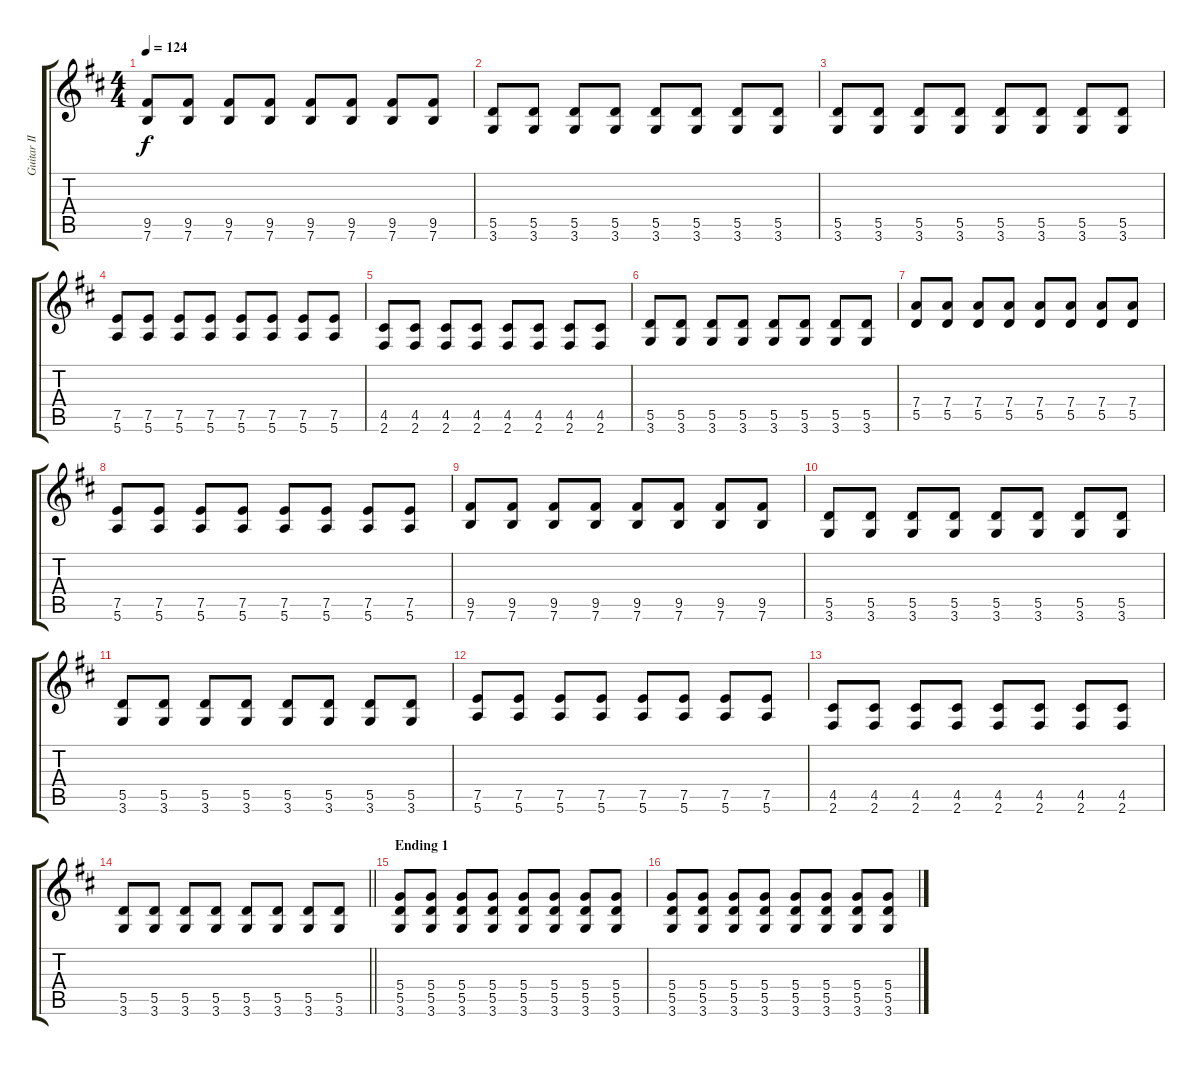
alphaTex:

\track ("Guitar II (Aiji)" "Guitar II ") {instrument distortionguitar}
\staff {score tabs}
\tuning (E4 B3 G3 D3 A2 E2) {hide}
\ts (4 4)
\tempo 124
\clef g2
\ks d
(9.5 7.6).8{dy f} (9.5 7.6).8 (9.5 7.6).8 (9.5 7.6).8 (9.5 7.6).8 (9.5 7.6).8 (9.5 7.6).8 (9.5 7.6).8 |
(5.5 3.6).8 (5.5 3.6).8 (5.5 3.6).8 (5.5 3.6).8 (5.5 3.6).8 (5.5 3.6).8 (5.5 3.6).8 (5.5 3.6).8 |
(5.5 3.6).8 (5.5 3.6).8 (5.5 3.6).8 (5.5 3.6).8 (5.5 3.6).8 (5.5 3.6).8 (5.5 3.6).8 (5.5 3.6).8 |
(7.5 5.6).8 (7.5 5.6).8 (7.5 5.6).8 (7.5 5.6).8 (7.5 5.6).8 (7.5 5.6).8 (7.5 5.6).8 (7.5 5.6).8 |
(4.5 2.6).8 (4.5 2.6).8 (4.5 2.6).8 (4.5 2.6).8 (4.5 2.6).8 (4.5 2.6).8 (4.5 2.6).8 (4.5 2.6).8 |
(5.5 3.6).8 (5.5 3.6).8 (5.5 3.6).8 (5.5 3.6).8 (5.5 3.6).8 (5.5 3.6).8 (5.5 3.6).8 (5.5 3.6).8 |
(7.4 5.5).8 (7.4 5.5).8 (7.4 5.5).8 (7.4 5.5).8 (7.4 5.5).8 (7.4 5.5).8 (7.4 5.5).8 (7.4 5.5).8 |
(7.5 5.6).8 (7.5 5.6).8 (7.5 5.6).8 (7.5 5.6).8 (7.5 5.6).8 (7.5 5.6).8 (7.5 5.6).8 (7.5 5.6).8 |
(9.5 7.6).8 (9.5 7.6).8 (9.5 7.6).8 (9.5 7.6).8 (9.5 7.6).8 (9.5 7.6).8 (9.5 7.6).8 (9.5 7.6).8 |
(5.5 3.6).8 (5.5 3.6).8 (5.5 3.6).8 (5.5 3.6).8 (5.5 3.6).8 (5.5 3.6).8 (5.5 3.6).8 (5.5 3.6).8 |
(5.5 3.6).8 (5.5 3.6).8 (5.5 3.6).8 (5.5 3.6).8 (5.5 3.6).8 (5.5 3.6).8 (5.5 3.6).8 (5.5 3.6).8 |
(7.5 5.6).8 (7.5 5.6).8 (7.5 5.6).8 (7.5 5.6).8 (7.5 5.6).8 (7.5 5.6).8 (7.5 5.6).8 (7.5 5.6).8 |
(4.5 2.6).8 (4.5 2.6).8 (4.5 2.6).8 (4.5 2.6).8 (4.5 2.6).8 (4.5 2.6).8 (4.5 2.6).8 (4.5 2.6).8 |
\barLineRight lightlight
(5.5 3.6).8 (5.5 3.6).8 (5.5 3.6).8 (5.5 3.6).8 (5.5 3.6).8 (5.5 3.6).8 (5.5 3.6).8 (5.5 3.6).8 |
\section ("" "Ending 1")
(5.4 5.5 3.6).8 (5.4 5.5 3.6).8 (5.4 5.5 3.6).8 (5.4 5.5 3.6).8 (5.4 5.5 3.6).8 (5.4 5.5 3.6).8 (5.4 5.5 3.6).8 (5.4 5.5 3.6).8 |
(5.4 5.5 3.6).8 (5.4 5.5 3.6).8 (5.4 5.5 3.6).8 (5.4 5.5 3.6).8 (5.4 5.5 3.6).8 (5.4 5.5 3.6).8 (5.4 5.5 3.6).8 (5.4 5.5 3.6).8
